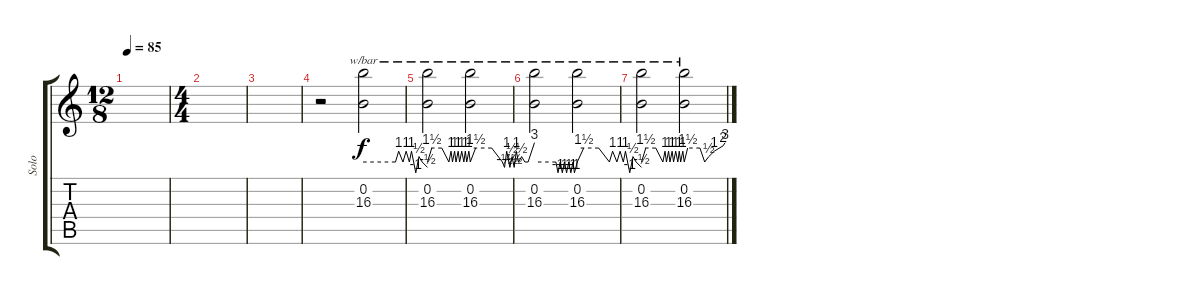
\track ("Solo" "Solo") {instrument distortionguitar}
\staff {score tabs}
\tuning (E4 B3 G3 D3 A2 E2) {hide}
\ts (12 8)
\tempo 85
\clef g2
\ks c
|
\ts (4 4)
|
|
r.2 (0.2 16.3).2{tbe (custom default 0 0 30 0 33 4 37 0 40 4 43 0 45 4 47 0 49 -4 52 2 55 0 60 -2)} |
(0.2 16.3).2{tbe (custom default 0 0 6 6 20 6 30 0 33 4 35 0 38 4 40 0 43 4 45 0 48 4 51 0 53 4 55 0 58 4 60 0)} (0.2 16.3).2{tbe (custom default 0 0 5 6 20 6 30 0 32 -2 34 4 37 -2 39 2 41 -2 43 4 45 0 48 2 51 0 54 0 60 12)} |
(0.2 16.3).2{tbe (custom default 0 0 30 0 33 -4 36 0 39 -4 42 0 45 -4 48 0 51 -4 54 0 56 -4 60 0)} (0.2 16.3).2{tbe (custom default 0 0 6 6 20 6 30 0 33 4 37 0 40 4 43 0 45 4 47 0 49 -4 52 2 55 0 60 -2)} |
(0.2 16.3).2{tbe (custom default 0 0 6 6 20 6 30 0 33 4 35 0 38 4 40 0 43 4 45 0 48 4 51 0 53 4 55 0 58 4 60 0)} (0.2 16.3).2{tbe (custom default 0 0 5 6 23 6 30 0 36 2 44 4 57 8 60 12)}
